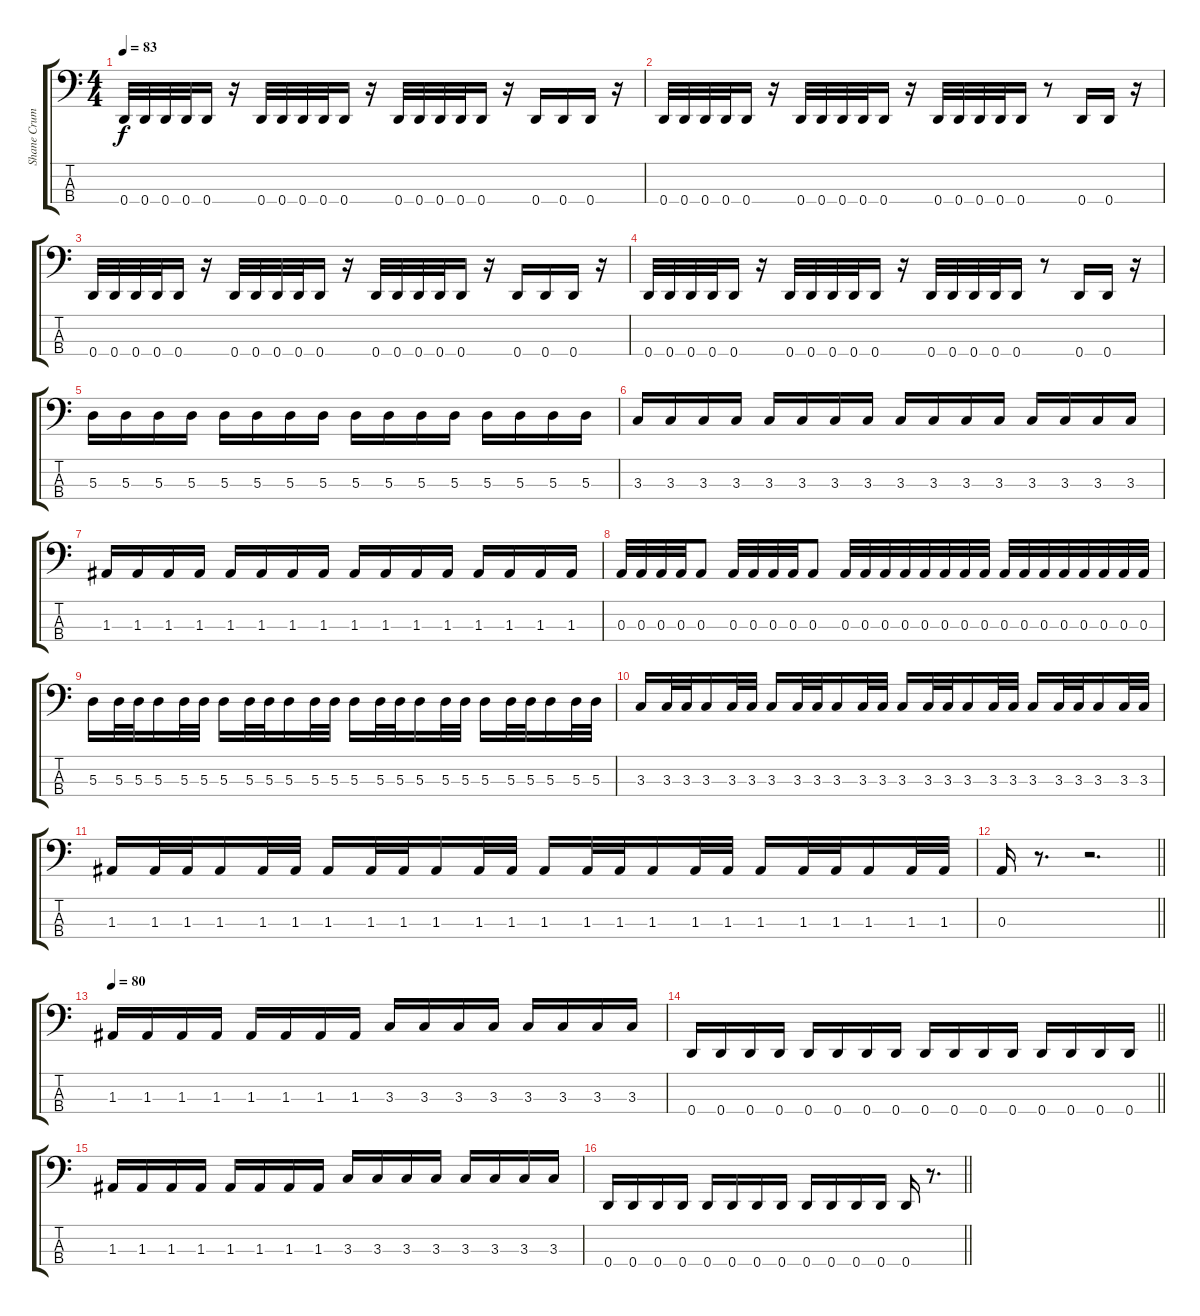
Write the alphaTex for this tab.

\track ("Shane Crump - Bass" "Shane Crum") {instrument electricbassfinger}
\staff {score tabs}
\tuning (G2 D2 A1 D1) {hide}
\ts (4 4)
\tempo 83
\clef f4
\ks c
0.4.32{dy f} 0.4.32 0.4.32 0.4.32 0.4.16 r.16 0.4.32 0.4.32 0.4.32 0.4.32 0.4.16 r.16 0.4.32 0.4.32 0.4.32 0.4.32 0.4.16 r.16 0.4.16 0.4.16 0.4.16 r.16 |
0.4.32 0.4.32 0.4.32 0.4.32 0.4.16 r.16 0.4.32 0.4.32 0.4.32 0.4.32 0.4.16 r.16 0.4.32 0.4.32 0.4.32 0.4.32 0.4.16 r.8 0.4.16 0.4.16 r.16 |
0.4.32 0.4.32 0.4.32 0.4.32 0.4.16 r.16 0.4.32 0.4.32 0.4.32 0.4.32 0.4.16 r.16 0.4.32 0.4.32 0.4.32 0.4.32 0.4.16 r.16 0.4.16 0.4.16 0.4.16 r.16 |
0.4.32 0.4.32 0.4.32 0.4.32 0.4.16 r.16 0.4.32 0.4.32 0.4.32 0.4.32 0.4.16 r.16 0.4.32 0.4.32 0.4.32 0.4.32 0.4.16 r.8 0.4.16 0.4.16 r.16 |
5.3.16 5.3.16 5.3.16 5.3.16 5.3.16 5.3.16 5.3.16 5.3.16 5.3.16 5.3.16 5.3.16 5.3.16 5.3.16 5.3.16 5.3.16 5.3.16 |
3.3.16 3.3.16 3.3.16 3.3.16 3.3.16 3.3.16 3.3.16 3.3.16 3.3.16 3.3.16 3.3.16 3.3.16 3.3.16 3.3.16 3.3.16 3.3.16 |
1.3.16 1.3.16 1.3.16 1.3.16 1.3.16 1.3.16 1.3.16 1.3.16 1.3.16 1.3.16 1.3.16 1.3.16 1.3.16 1.3.16 1.3.16 1.3.16 |
0.3.32 0.3.32 0.3.32 0.3.32 0.3.8 0.3.32 0.3.32 0.3.32 0.3.32 0.3.8 0.3.32 0.3.32 0.3.32 0.3.32 0.3.32 0.3.32 0.3.32 0.3.32 0.3.32 0.3.32 0.3.32 0.3.32 0.3.32 0.3.32 0.3.32 0.3.32 |
5.3.16 5.3.32 5.3.32 5.3.16 5.3.32 5.3.32 5.3.16 5.3.32 5.3.32 5.3.16 5.3.32 5.3.32 5.3.16 5.3.32 5.3.32 5.3.16 5.3.32 5.3.32 5.3.16 5.3.32 5.3.32 5.3.16 5.3.32 5.3.32 |
3.3.16 3.3.32 3.3.32 3.3.16 3.3.32 3.3.32 3.3.16 3.3.32 3.3.32 3.3.16 3.3.32 3.3.32 3.3.16 3.3.32 3.3.32 3.3.16 3.3.32 3.3.32 3.3.16 3.3.32 3.3.32 3.3.16 3.3.32 3.3.32 |
1.3.16 1.3.32 1.3.32 1.3.16 1.3.32 1.3.32 1.3.16 1.3.32 1.3.32 1.3.16 1.3.32 1.3.32 1.3.16 1.3.32 1.3.32 1.3.16 1.3.32 1.3.32 1.3.16 1.3.32 1.3.32 1.3.16 1.3.32 1.3.32 |
\barLineRight lightlight
0.3.16 r.8{d} r.2{d} |
\tempo 80
1.3.16 1.3.16 1.3.16 1.3.16 1.3.16 1.3.16 1.3.16 1.3.16 3.3.16 3.3.16 3.3.16 3.3.16 3.3.16 3.3.16 3.3.16 3.3.16 |
\barLineRight lightlight
0.4.16 0.4.16 0.4.16 0.4.16 0.4.16 0.4.16 0.4.16 0.4.16 0.4.16 0.4.16 0.4.16 0.4.16 0.4.16 0.4.16 0.4.16 0.4.16 |
1.3.16 1.3.16 1.3.16 1.3.16 1.3.16 1.3.16 1.3.16 1.3.16 3.3.16 3.3.16 3.3.16 3.3.16 3.3.16 3.3.16 3.3.16 3.3.16 |
\barLineRight lightlight
0.4.16 0.4.16 0.4.16 0.4.16 0.4.16 0.4.16 0.4.16 0.4.16 0.4.16 0.4.16 0.4.16 0.4.16 0.4.16 r.8{d}
